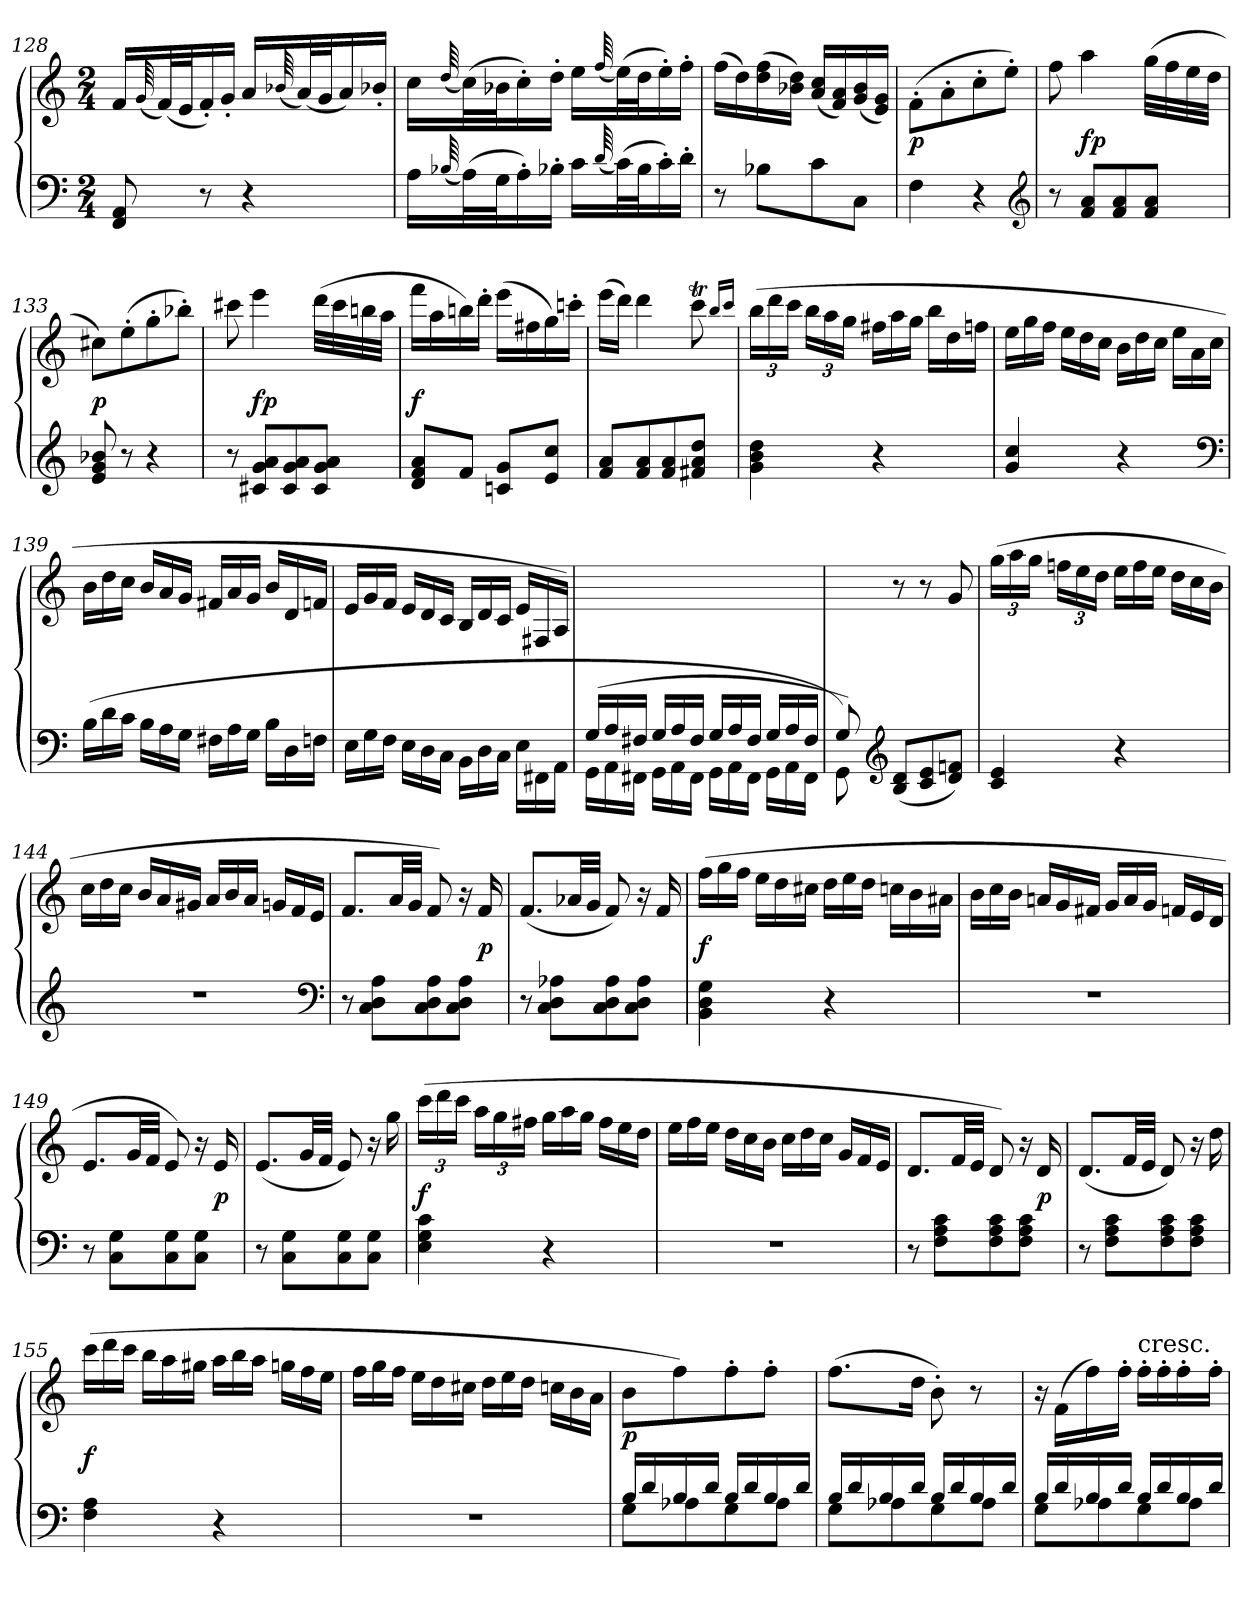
**kern	**kern	**dynam
*part1	*part1	*part1
*staff2	*staff1	*staff1/2
*clefF4	*clefG2	*
*k[]	*k[]	*
*M2/4	*M2/4	*
=128	=128	=128
8FF 8AA	16fLL	.
.	(64qqg	.
.	(32fL)	.
.	32eJ	.
8r	16f')	.
.	16g'JJ	.
4r	16aLL	.
.	(64qqb-X	.
.	(32aL)	.
.	32gJ	.
.	16a)	.
.	16b-X'JJ	.
=129	=129	=129
16ALL	16ccLL	.
(64qqB-X	(64qqdd	.
(32AL)	(32ccL)	.
32GJ	32b-XJ	.
16A')	16cc')	.
16B-X'JJ	16dd'JJ	.
16cLL	16eeLL	.
(64qqd	(64qqff	.
(32cL)	(32eeL)	.
32B-J	32ddJ	.
16c')	16ee')	.
16d'JJ	16ff'JJ	.
=130	=130	=130
8r	(16ffLL	.
.	16dd)	.
8B-XL	(16dd 16ff	.
.	16b-X 16ddJJ)	.
8c	(16a 16ccLL	.
.	16f 16a)	.
8CJ	(16g 16b-	.
.	16e 16gJJ)	.
=131	=131	=131
4F	(8f'L	p
.	8a'	.
4r	8cc'	.
.	8ee'J)	.
*clefG2	*	*
=132	=132	=132
8r	8ff	.
8f 8aL	4aa	fp
8f 8a	.	.
8f 8aJ	(32ggLLL	.
.	32ff	.
.	32ee	.
.	32ddJJJ	.
=133	=133	=133
8e 8g 8b-X	8cc#XL)	p
8r	(8ee'	.
4r	8gg'	.
.	8bb-X'J)	.
=134	=134	=134
8r	8ccc#X	.
8c#X 8g 8aL	4eee	fp
8c# 8g 8a	.	.
8c# 8g 8aJ	(32dddLLL	.
.	32ccc#	.
.	32bbn	.
.	32aaJJJ	.
=135	=135	=135
8d 8f 8aL	16fffLL	f
.	16aa	.
8fJ	16bbn)	.
.	16ddd'JJ	.
8cn 8gL	(16eeeLL	.
.	16ff#X	.
8e 8ccJ	16gg)	.
.	16cccn'JJ	.
=136	=136	=136
8f 8aL	(16eeeLL	.
.	16dddJJ)	.
8f 8a	4ddd	.
8f 8a	.	.
8f#X 8a 8ddJ	8cccT	.
.	16qbbLL	.
.	16qcccJJ	.
=137	=137	=137
4g 4b 4dd	(>24bbLL	.
.	24ddd	.
.	24cccJJ	.
.	24bbLL	.
.	24aa	.
.	24ggJJ	.
*	*Xtuplet	*
4r	24ff#XLL	.
.	24aa	.
.	24ggJJ	.
.	24bbLL	.
.	24dd	.
.	24ffnJJ	.
=138	=138	=138
4g 4cc	24eeLL	.
.	24gg	.
.	24ffJJ	.
.	24eeLL	.
.	24dd	.
.	24ccJJ	.
4r	24bLL	.
.	24dd	.
.	24ccJJ	.
.	24eeLL	.
.	24a	.
.	24ccJJ	.
*clefF4	*	*
=139	=139	=139
*Xtuplet	*	*
(<24BLL	24bLL	.
24d	24dd	.
24cJJ	24ccJJ	.
24BLL	24bLL	.
24A	24a	.
24GJJ	24gJJ	.
24F#XLL	24f#XLL	.
24A	24a	.
24GJJ	24gJJ	.
24BLL	24bLL	.
24D	24d	.
24FnJJ	24fnJJ	.
=140	=140	=140
24ELL	24eLL	.
24G	24g	.
24FJJ	24fJJ	.
24ELL	24eLL	.
24D	24d	.
24CJJ	24cJJ	.
24BB\LL	24BLL	.
24D\	24d	.
24C\JJ	24cJJ	.
24E\LL	24eLL	.
24FF#X\	24F#X/	.
24AA\JJ	24A/JJ)	.
=141	=141	=141
*^	*	*
(24GLL	24GGLL	2ryy	.
24A	24AA	.	.
24F#XJJ	24FF#XJJ	.	.
24GLL	24GGLL	.	.
24A	24AA	.	.
24F#JJ	24FF#JJ	.	.
24GLL	24GGLL	.	.
24A	24AA	.	.
24F#JJ	24FF#JJ	.	.
24GLL	24GGLL	.	.
24A	24AA	.	.
24F#JJ	24FF#JJ	.	.
=142	=142	=142	=142
8G)	8GG)	8ryy	.
*clefG2	*	*	*
(8B 8dL	4.ryy	8r	.
8c 8e	.	8r	.
8d 8fnJ)	.	8g	.
*v	*v	*	*
=143	=143	=143
*	*tuplet	*
4c 4e	(>24ggLL	.
.	24aa	.
.	24ggJJ	.
.	24ffnLL	.
.	24ee	.
.	24ddJJ	.
*	*Xtuplet	*
4r	24eeLL	.
.	24ff	.
.	24eeJJ	.
.	24ddLL	.
.	24cc	.
.	24bJJ	.
=144	=144	=144
2r	24ccLL	.
.	24dd	.
.	24ccJJ	.
.	24bLL	.
.	24a	.
.	24g#XJJ	.
.	24aLL	.
.	24b	.
.	24aJJ	.
.	24gnLL	.
.	24f	.
.	24eJJ	.
*clefF4	*	*
=145	=145	=145
8r	8.fL	.
8C 8D 8AL	.	.
.	32aLL	.
.	32gJJJ	.
8C 8D 8A	8f)	.
8C 8D 8AJ	16r	.
.	16f	p
=146	=146	=146
8r	(8.fL	.
8C 8D 8A-XL	.	.
.	32a-XLL	.
.	32gJJJ	.
8C 8D 8A-	8f)	.
8C 8D 8A-J	16r	.
.	16f	.
=147	=147	=147
4BB 4D 4G	(>24ffLL	f
.	24gg	.
.	24ffJJ	.
.	24eeLL	.
.	24dd	.
.	24cc#XJJ	.
4r	24ddLL	.
.	24ee	.
.	24ddJJ	.
.	24ccnLL	.
.	24b	.
.	24a#XJJ	.
=148	=148	=148
2r	24bLL	.
.	24cc	.
.	24bJJ	.
.	24anLL	.
.	24g	.
.	24f#XJJ	.
.	24gLL	.
.	24a	.
.	24gJJ	.
.	24fnLL	.
.	24e	.
.	24dJJ	.
=149	=149	=149
8r	8.eL	.
8C 8GL	.	.
.	32gLL	.
.	32fJJJ	.
8C 8G	8e)	.
8C 8GJ	16r	.
.	16e	p
=150	=150	=150
8r	(8.eL	.
8C 8GL	.	.
.	32gLL	.
.	32fJJJ	.
8C 8G	8e)	.
8C 8GJ	16r	.
.	16gg	.
=151	=151	=151
*	*tuplet	*
4E 4G 4c	(24cccLL	f
.	24ddd	.
.	24cccJJ	.
.	24aaLL	.
.	24gg	.
.	24ff#XJJ	.
*	*Xtuplet	*
4r	24ggLL	.
.	24aa	.
.	24ggJJ	.
.	24ff#LL	.
.	24ee	.
.	24ddJJ	.
=152	=152	=152
2r	24eeLL	.
.	24ff	.
.	24eeJJ	.
.	24ddLL	.
.	24cc	.
.	24bJJ	.
.	24ccLL	.
.	24dd	.
.	24ccJJ	.
.	24gLL	.
.	24f	.
.	24eJJ	.
=153	=153	=153
8r	8.dL	.
8F 8A 8cL	.	.
.	32fLL	.
.	32eJJJ	.
8F 8A 8c	8d)	.
8F 8A 8cJ	16r	.
.	16d	p
=154	=154	=154
8r	(8.dL	.
8F 8A 8cL	.	.
.	32fLL	.
.	32eJJJ	.
8F 8A 8c	8d)	.
8F 8A 8cJ	16r	.
.	16dd	.
=155	=155	=155
4F 4A	(24cccLL	f
.	24ddd	.
.	24cccJJ	.
.	24bbLL	.
.	24aa	.
.	24gg#XJJ	.
4r	24aaLL	.
.	24bb	.
.	24aaJJ	.
.	24ggnLL	.
.	24ff	.
.	24eeJJ	.
=156	=156	=156
2r	24ffLL	.
.	24gg	.
.	24ffJJ	.
.	24eeLL	.
.	24dd	.
.	24cc#XJJ	.
.	24ddLL	.
.	24ee	.
.	24ddJJ	.
.	24ccnLL	.
.	24b	.
.	24aJJ	.
=157	=157	=157
*^	*	*
16BLL	8GL	8bL	p
16d	.	.	.
16B	8A-X	8ff)	.
16dJJ	.	.	.
16BLL	8G	8ff'	.
16d	.	.	.
16B	8A-J	8ff'J	.
16dJJ	.	.	.
=158	=158	=158	=158
16BLL	8GL	(8.ffL	.
16d	.	.	.
16B	8A-X	.	.
16dJJ	.	16ddJk	.
16BLL	8G	8b')	.
16d	.	.	.
16B	8A-J	8r	.
16dJJ	.	.	.
=159	=159	=159	=159
16BLL	8GL	16r	.
16d	.	(16fLL	.
16B	8A-X	16ff)	.
16dJJ	.	16ff'JJ	.
!	!	!LO:TX:t=cresc.	!
16BLL	8G	16ff'LL	.
16d	.	16ff'	.
16B	8A-J	16ff'	.
16dJJ	.	16ff'JJ	.
*v	*v	*	*
=	=	=
*-	*-	*-
